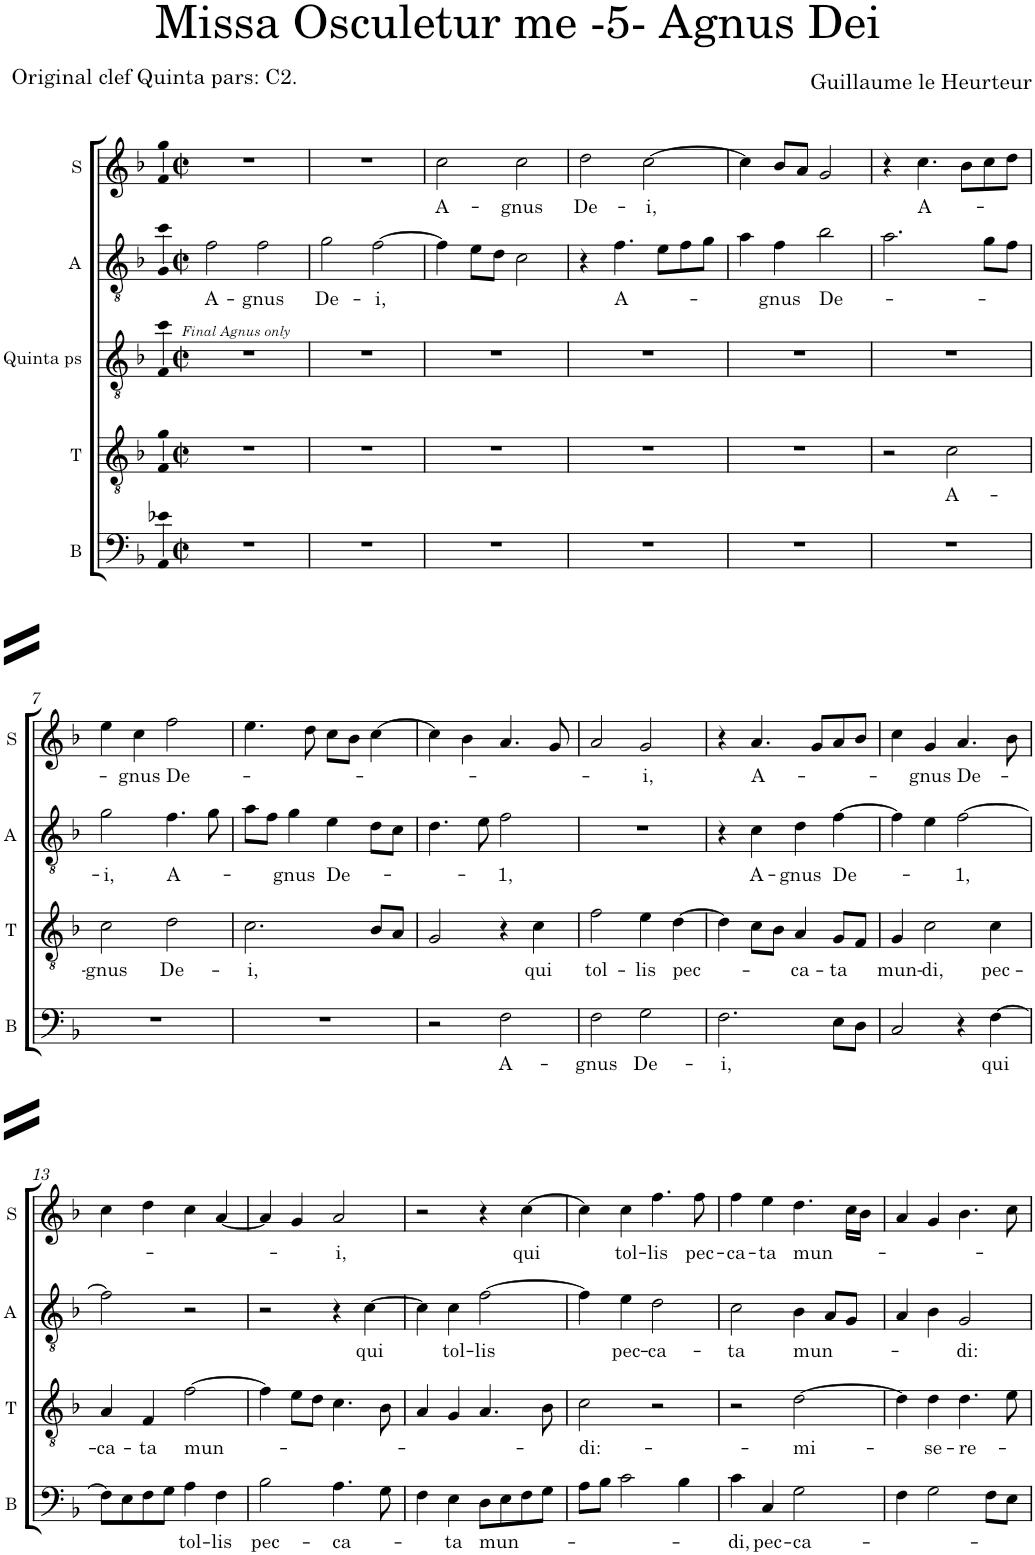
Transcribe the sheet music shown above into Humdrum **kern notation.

**kern	**text	**kern	**text	**kern	**kern	**text	**kern	**text
*part5	*part5	*part4	*part4	*part3	*part2	*part2	*part1	*part1
*staff5	*staff5	*staff4	*staff4	*staff3	*staff2	*staff2	*staff1	*staff1
*I"B	*	*I"T	*	*I"Quinta ps	*I"A	*	*I"S	*
*I'B	*	*I'T	*	*I'Q	*I'A	*	*I'S	*
*clefF4	*	*clefGv2	*	*clefGv2	*clefGv2	*	*clefG2	*
*k[b-]	*	*k[b-]	*	*k[b-]	*k[b-]	*	*k[b-]	*
*M2/2	*	*M2/2	*	*M2/2	*M2/2	*	*M2/2	*
*met(c|)	*	*met(c|)	*	*met(c|)	*met(c|)	*	*met(c|)	*
=1	=1	=1	=1	=1	=1	=1	=1	=1
!	!	!	!	!LO:TX:a:i:t=Final Agnus only	!	!	!	!
!	!	!	!	!	!	!LO:LY:b	!	!
1r	.	1r	.	1r	2f\	A-	1r	.
!	!	!	!	!	!	!LO:LY:b	!	!
.	.	.	.	.	2f\	-gnus	.	.
=2	=2	=2	=2	=2	=2	=2	=2	=2
!	!	!	!	!	!	!LO:LY:b	!	!
1r	.	1r	.	1r	2g\	De-	1r	.
!	!	!	!	!	!	!LO:LY:b	!	!
.	.	.	.	.	[2f\	-i,	.	.
=3	=3	=3	=3	=3	=3	=3	=3	=3
!	!	!	!	!	!	!	!	!LO:LY:b
1r	.	1r	.	1r	4f\]	.	2cc\	A-
.	.	.	.	.	8e\L	.	.	.
.	.	.	.	.	8d\J	.	.	.
!	!	!	!	!	!	!	!	!LO:LY:b
.	.	.	.	.	2c\	.	2cc\	-gnus
=4	=4	=4	=4	=4	=4	=4	=4	=4
!	!	!	!	!	!	!	!	!LO:LY:b
1r	.	1r	.	1r	4r	.	2dd\	De-
!	!	!	!	!	!	!LO:LY:b	!	!
.	.	.	.	.	4.f\	A-	.	.
!	!	!	!	!	!	!	!	!LO:LY:b
.	.	.	.	.	.	.	[2cc\	-i,
.	.	.	.	.	8e\L	.	.	.
.	.	.	.	.	8f\	.	.	.
.	.	.	.	.	8g\J	.	.	.
=5	=5	=5	=5	=5	=5	=5	=5	=5
1r	.	1r	.	1r	4a\	.	4cc\]	.
!	!	!	!	!	!	!LO:LY:b	!	!
.	.	.	.	.	4f\	-gnus	8b-/L	.
.	.	.	.	.	.	.	8a/J	.
!	!	!	!	!	!	!LO:LY:b	!	!
.	.	.	.	.	2b-\	De-	2g/	.
=6	=6	=6	=6	=6	=6	=6	=6	=6
1r	.	2r	.	1r	2.a\	.	4r	.
!	!	!	!	!	!	!	!	!LO:LY:b
.	.	.	.	.	.	.	4.cc\	A-
!	!	!	!LO:LY:b	!	!	!	!	!
.	.	2c\	A-	.	.	.	.	.
.	.	.	.	.	.	.	8b-\L	.
.	.	.	.	.	8g\L	.	8cc\	.
.	.	.	.	.	8f\J	.	8dd\J	.
!!LO:LB:g=z
=7	=7	=7	=7	=7	=7	=7	=7	=7
!	!	!	!LO:LY:b	!	!	!LO:LY:b	!	!
1r	.	2c\	-gnus	1r	2g\	-i,	4ee\	.
!	!	!	!	!	!	!	!	!LO:LY:b
.	.	.	.	.	.	.	4cc\	-gnus
!	!	!	!LO:LY:b	!	!	!LO:LY:b	!	!LO:LY:b
.	.	2d\	De-	.	4.f\	A-	2ff\	De-
.	.	.	.	.	8g\	.	.	.
=8	=8	=8	=8	=8	=8	=8	=8	=8
!	!	!	!LO:LY:b	!	!	!	!	!
1r	.	2.c\	-i,	1r	8a\L	.	4.ee\	.
.	.	.	.	.	8f\J	.	.	.
!	!	!	!	!	!	!LO:LY:b	!	!
.	.	.	.	.	4g\	-gnus	.	.
.	.	.	.	.	.	.	8dd\	.
!	!	!	!	!	!	!LO:LY:b	!	!
.	.	.	.	.	4e\	De-	8cc\L	.
.	.	.	.	.	.	.	8b-\J	.
.	.	8B-/L	.	.	8d\L	.	[4cc\	.
.	.	8A/J	.	.	8c\J	.	.	.
=9	=9	=9	=9	=9	=9	=9	=9	=9
2r	.	2G/	.	1r	4.d\	.	4cc\]	.
.	.	.	.	.	.	.	4b-\	.
.	.	.	.	.	8e\	.	.	.
!	!LO:LY:b	!	!	!	!	!LO:LY:b	!	!
2F\	A-	4r	.	.	2f\	-1,	4.a/	.
!	!	!	!LO:LY:b	!	!	!	!	!
.	.	4c\	qui	.	.	.	.	.
.	.	.	.	.	.	.	8g/	.
=10	=10	=10	=10	=10	=10	=10	=10	=10
!	!LO:LY:b	!	!LO:LY:b	!	!	!	!	!
2F\	-gnus	2f\	tol-	1r	1r	.	2a/	.
!	!LO:LY:b	!	!LO:LY:b	!	!	!	!	!LO:LY:b
2G\	De-	4e\	-lis	.	.	.	2g/	-i,
!	!	!	!LO:LY:b	!	!	!	!	!
.	.	[4d\	pec-	.	.	.	.	.
=11	=11	=11	=11	=11	=11	=11	=11	=11
!	!LO:LY:b	!	!	!	!	!	!	!
2.F\	-i,	4d\]	.	1r	4r	.	4r	.
!	!	!	!	!	!	!LO:LY:b	!	!LO:LY:b
.	.	8c\L	.	.	4c\	A-	4.a/	A-
.	.	8B-\J	.	.	.	.	.	.
!	!	!	!LO:LY:b	!	!	!LO:LY:b	!	!
.	.	4A/	-ca-	.	4d\	-gnus	.	.
.	.	.	.	.	.	.	8g/L	.
!	!	!	!LO:LY:b	!	!	!LO:LY:b	!	!
8E\L	.	8G/L	-ta	.	[4f\	De-	8a/	.
8D\J	.	8F/J	.	.	.	.	8b-/J	.
=12	=12	=12	=12	=12	=12	=12	=12	=12
!	!	!	!LO:LY:b	!	!	!	!	!
2C/	.	4G/	mun-	1r	4f\]	.	4cc\	.
!	!	!	!LO:LY:b	!	!	!	!	!LO:LY:b
.	.	2c\	-di,	.	4e\	.	4g/	-gnus
!	!	!	!	!	!	!LO:LY:b	!	!LO:LY:b
4r	.	.	.	.	[2f\	-1,	4.a/	De-
!	!LO:LY:b	!	!LO:LY:b	!	!	!	!	!
[4F\	qui	4c\	pec-	.	.	.	.	.
.	.	.	.	.	.	.	8b-\	.
!!LO:LB:g=z
=13	=13	=13	=13	=13	=13	=13	=13	=13
!	!	!	!LO:LY:b	!	!	!	!	!
8F\L]	.	4A/	-ca-	1r	2f\]	.	4cc\	.
8E\	.	.	.	.	.	.	.	.
!	!	!	!LO:LY:b	!	!	!	!	!
8F\	.	4F/	-ta	.	.	.	4dd\	.
8G\J	.	.	.	.	.	.	.	.
!	!LO:LY:b	!	!LO:LY:b	!	!	!	!	!
4A\	tol-	[2f\	mun-	.	2r	.	4cc\	.
!	!LO:LY:b	!	!	!	!	!	!	!
4F\	-lis	.	.	.	.	.	[4a/	.
=14	=14	=14	=14	=14	=14	=14	=14	=14
!	!LO:LY:b	!	!	!	!	!	!	!
2B-\	pec-	4f\]	.	1r	2r	.	4a/]	.
.	.	8e\L	.	.	.	.	4g/	.
.	.	8d\J	.	.	.	.	.	.
!	!LO:LY:b	!	!	!	!	!	!	!LO:LY:b
4.A\	-ca-	4.c\	.	.	4r	.	2a/	-i,
!	!	!	!	!	!	!LO:LY:b	!	!
.	.	.	.	.	[4c\	qui	.	.
8G\	.	8B-\	.	.	.	.	.	.
=15	=15	=15	=15	=15	=15	=15	=15	=15
4F\	.	4A/	.	1r	4c\]	.	2r	.
!	!LO:LY:b	!	!	!	!	!LO:LY:b	!	!
4E\	-ta	4G/	.	.	4c\	tol-	.	.
!	!LO:LY:b	!	!	!	!	!LO:LY:b	!	!
8D\L	mun-	4.A/	.	.	[2f\	-lis	4r	.
8E\	.	.	.	.	.	.	.	.
!	!	!	!	!	!	!	!	!LO:LY:b
8F\	.	.	.	.	.	.	[4cc\	qui
8G\J	.	8B-\	.	.	.	.	.	.
=16	=16	=16	=16	=16	=16	=16	=16	=16
!	!	!	!LO:LY:b	!	!	!	!	!
8A\L	.	2c\	-di:-	1r	4f\]	.	4cc\]	.
8B-\J	.	.	.	.	.	.	.	.
!	!	!	!	!	!	!LO:LY:b	!	!LO:LY:b
2c\	.	.	.	.	4e\	pec-	4cc\	tol-
!	!	!	!	!	!	!LO:LY:b	!	!LO:LY:b
.	.	2r	.	.	2d\	-ca-	4.ff\	-lis
4B-\	.	.	.	.	.	.	.	.
!	!	!	!	!	!	!	!	!LO:LY:b
.	.	.	.	.	.	.	8ff\	pec-
=17	=17	=17	=17	=17	=17	=17	=17	=17
!	!LO:LY:b	!	!	!	!	!LO:LY:b	!	!LO:LY:b
4c\	di,	2r	.	1r	2c\	-ta	4ff\	-ca-
!	!LO:LY:b	!	!	!	!	!	!	!LO:LY:b
4C/	pec-	.	.	.	.	.	4ee\	-ta
!	!LO:LY:b	!	!LO:LY:b	!	!	!LO:LY:b	!	!LO:LY:b
2G\	-ca-	[2d\	-mi-	.	4B-\	mun-	4.dd\	mun-
.	.	.	.	.	8A/L	.	.	.
.	.	.	.	.	8G/J	.	16cc\LL	.
.	.	.	.	.	.	.	16b-\JJ	.
=18	=18	=18	=18	=18	=18	=18	=18	=18
4F\	.	4d\]	.	1r	4A/	.	4a/	.
!	!	!	!LO:LY:b	!	!	!	!	!
2G\	.	4d\	-se-	.	4B-\	.	4g/	.
!	!	!	!LO:LY:b	!	!	!LO:LY:b	!	!
.	.	4.d\	-re-	.	2G/	-di:	4.b-\	.
8F\L	.	.	.	.	.	.	.	.
8E\J	.	8e\	.	.	.	.	8cc\	.
=	=	=	=	=	=	=	=	=
*-	*-	*-	*-	*-	*-	*-	*-	*-
